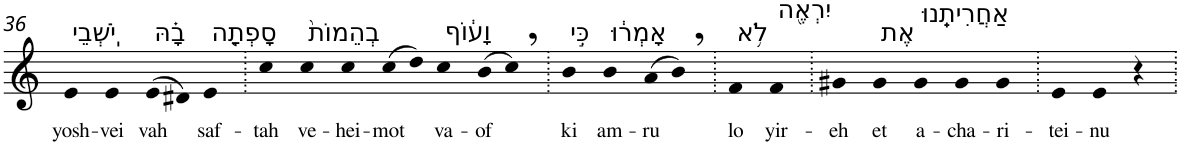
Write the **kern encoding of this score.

**kern	**text
*part1	*part1
*staff1	*staff1
*I"Piano	*
*I'Pno	*
!!LO:PB:g=z
*clefG2	*
*k[]	*
=36	=36
!LO:TX:a:t=יֹֽשְׁבֵי	!
!	!LO:LY:b
4e	yosh-
!	!LO:LY:b
4e	-vei
!LO:TX:a:t=בָ֗הּ	!
!	!LO:LY:b
(>8e	vah
8d#X)	.
!LO:TX:a:t=סָפְתָ֤ה	!
!	!LO:LY:b
4e	saf-
=37.	=37.
!	!LO:LY:b
4cc	-tah
!LO:TX:a:t=בְהֵמוֹת֙	!
!	!LO:LY:b
4cc	ve-
!	!LO:LY:b
4cc	-hei-
!	!LO:LY:b
(>8cc	-mot
8dd)	.
!LO:TX:a:t=וָע֔וֹף	!
!	!LO:LY:b
4cc	va-
!	!LO:LY:b
(>8b	-of
8cc,)	.
=38.	=38.
!LO:TX:a:t=כִּ֣י	!
!	!LO:LY:b
4b	ki
!LO:TX:a:t=אָמְר֔וּ	!
!	!LO:LY:b
4b	am-
!	!LO:LY:b
(>8a	-ru
8b,)	.
=39.	=39.
!LO:TX:a:t=לֹ֥א	!
!	!LO:LY:b
4f	lo
!LO:TX:a:t=יִרְאֶ֖ה	!
!	!LO:LY:b
4f	yir-
=40.	=40.
!	!LO:LY:b
4g#X	-eh
!LO:TX:a:t=אֶת	!
!	!LO:LY:b
4g#	et
!LO:TX:a:t=אַחֲרִיתֵֽנוּ	!
!	!LO:LY:b
4g#	a-
!	!LO:LY:b
4g#	-cha-
!	!LO:LY:b
4g#	-ri-
=41.	=41.
!	!LO:LY:b
4e	-tei-
!	!LO:LY:b
4e	-nu
4r	.
=.	=.
*-	*-
